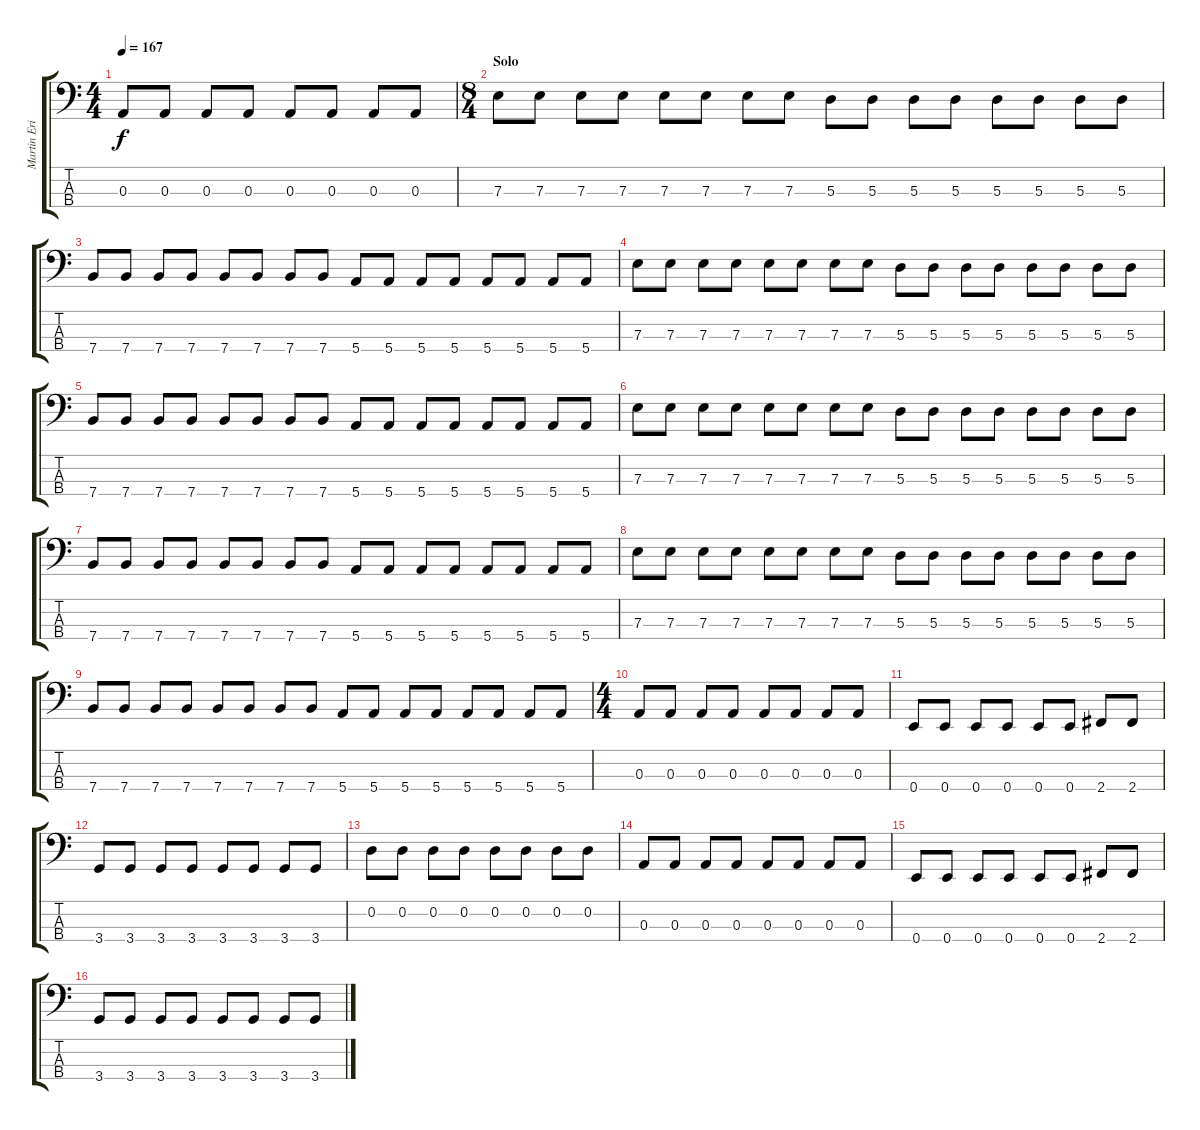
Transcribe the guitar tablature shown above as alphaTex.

\track ("Martin Eric Ain (Bass)" "Martin Eri") {instrument electricbassfinger}
\staff {score tabs}
\tuning (G2 D2 A1 E1) {hide}
\ts (4 4)
\tempo 167
\clef f4
\ks c
0.3.8{dy f} 0.3.8 0.3.8 0.3.8 0.3.8 0.3.8 0.3.8 0.3.8 |
\ts (8 4)
\section ("" "Solo")
7.3.8 7.3.8 7.3.8 7.3.8 7.3.8 7.3.8 7.3.8 7.3.8 5.3.8 5.3.8 5.3.8 5.3.8 5.3.8 5.3.8 5.3.8 5.3.8 |
7.4.8 7.4.8 7.4.8 7.4.8 7.4.8 7.4.8 7.4.8 7.4.8 5.4.8 5.4.8 5.4.8 5.4.8 5.4.8 5.4.8 5.4.8 5.4.8 |
7.3.8 7.3.8 7.3.8 7.3.8 7.3.8 7.3.8 7.3.8 7.3.8 5.3.8 5.3.8 5.3.8 5.3.8 5.3.8 5.3.8 5.3.8 5.3.8 |
7.4.8 7.4.8 7.4.8 7.4.8 7.4.8 7.4.8 7.4.8 7.4.8 5.4.8 5.4.8 5.4.8 5.4.8 5.4.8 5.4.8 5.4.8 5.4.8 |
7.3.8 7.3.8 7.3.8 7.3.8 7.3.8 7.3.8 7.3.8 7.3.8 5.3.8 5.3.8 5.3.8 5.3.8 5.3.8 5.3.8 5.3.8 5.3.8 |
7.4.8 7.4.8 7.4.8 7.4.8 7.4.8 7.4.8 7.4.8 7.4.8 5.4.8 5.4.8 5.4.8 5.4.8 5.4.8 5.4.8 5.4.8 5.4.8 |
7.3.8 7.3.8 7.3.8 7.3.8 7.3.8 7.3.8 7.3.8 7.3.8 5.3.8 5.3.8 5.3.8 5.3.8 5.3.8 5.3.8 5.3.8 5.3.8 |
7.4.8 7.4.8 7.4.8 7.4.8 7.4.8 7.4.8 7.4.8 7.4.8 5.4.8 5.4.8 5.4.8 5.4.8 5.4.8 5.4.8 5.4.8 5.4.8 |
\ts (4 4)
0.3.8 0.3.8 0.3.8 0.3.8 0.3.8 0.3.8 0.3.8 0.3.8 |
0.4.8 0.4.8 0.4.8 0.4.8 0.4.8 0.4.8 2.4.8 2.4.8 |
3.4.8 3.4.8 3.4.8 3.4.8 3.4.8 3.4.8 3.4.8 3.4.8 |
0.2.8 0.2.8 0.2.8 0.2.8 0.2.8 0.2.8 0.2.8 0.2.8 |
0.3.8 0.3.8 0.3.8 0.3.8 0.3.8 0.3.8 0.3.8 0.3.8 |
0.4.8 0.4.8 0.4.8 0.4.8 0.4.8 0.4.8 2.4.8 2.4.8 |
3.4.8 3.4.8 3.4.8 3.4.8 3.4.8 3.4.8 3.4.8 3.4.8
